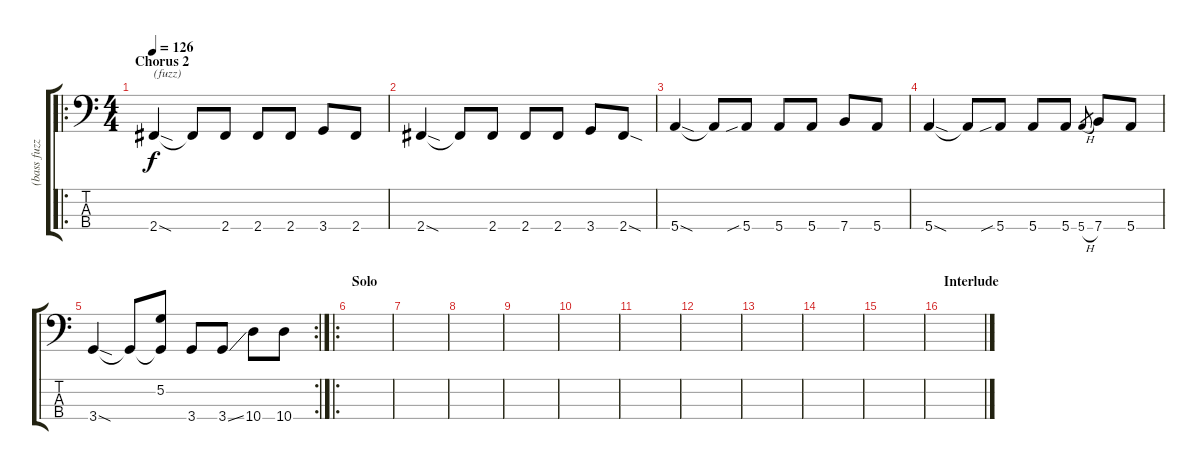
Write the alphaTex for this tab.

\track ("(bass fuzz fx)" "(bass fuzz") {instrument overdrivenguitar}
\staff {score tabs}
\tuning (G2 D2 A1 E1) {hide}
\ro
\ts (4 4)
\section ("" "Chorus 2")
\tempo 126
\clef f4
\ks c
2.4{sod}.4{txt "(fuzz)" dy f} 2.4{t}.8 2.4.8 2.4.8 2.4.8 3.4.8 2.4.8 |
2.4{sod}.4 2.4{t}.8 2.4.8 2.4.8 2.4.8 3.4.8 2.4{sod}.8 |
5.4{sod}.4 5.4{t}.8 5.4{sib}.8 5.4.8 5.4.8 7.4.8 5.4.8 |
5.4{sod}.4 5.4{t}.8 5.4{sib}.8 5.4.8 5.4.8 5.4{h}.8{gr} 7.4.8 5.4.8 |
\rc 2
3.4{sod}.4 3.4{t}.8 (5.2 3.4{t}).8 3.4.8 3.4{ss}.8 10.4.8 10.4.8 |
\ro
\section ("" "Solo")
|
|
|
|
|
|
|
|
|
|
\section ("" "Interlude")
